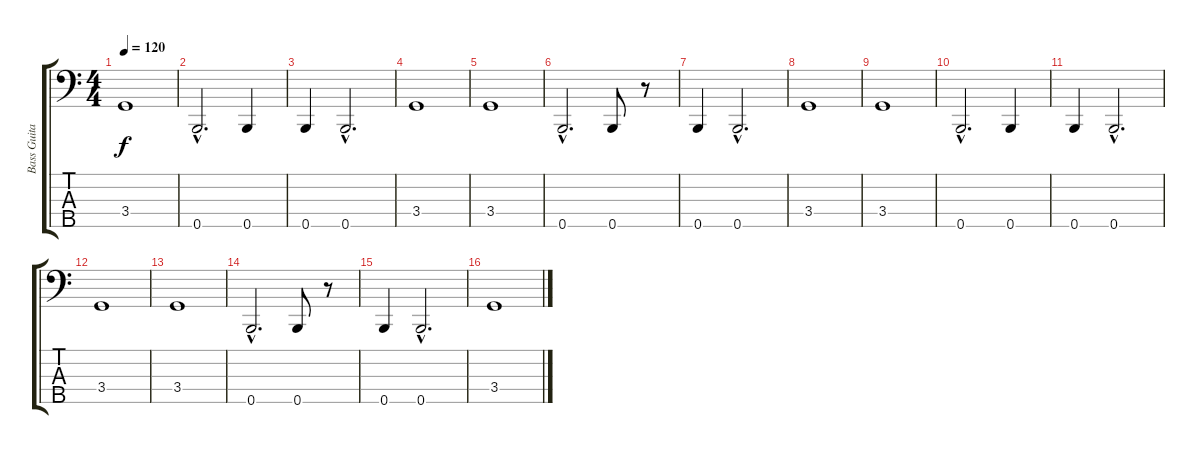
\track ("Bass Guitar" "Bass Guita") {instrument electricbasspick}
\staff {score tabs}
\tuning (G2 D2 A1 E1 B0) {hide}
\ts (4 4)
\tempo 120
\clef f4
\ks c
3.4.1{dy f} |
0.5{hac}.2{d} 0.5.4 |
0.5.4 0.5{hac}.2{d} |
3.4.1 |
3.4.1 |
0.5{hac}.2{d} 0.5.8 r.8 |
0.5.4 0.5{hac}.2{d} |
3.4.1 |
3.4.1 |
0.5{hac}.2{d} 0.5.4 |
0.5.4 0.5{hac}.2{d} |
3.4.1 |
3.4.1 |
0.5{hac}.2{d} 0.5.8 r.8 |
0.5.4 0.5{hac}.2{d} |
3.4.1
